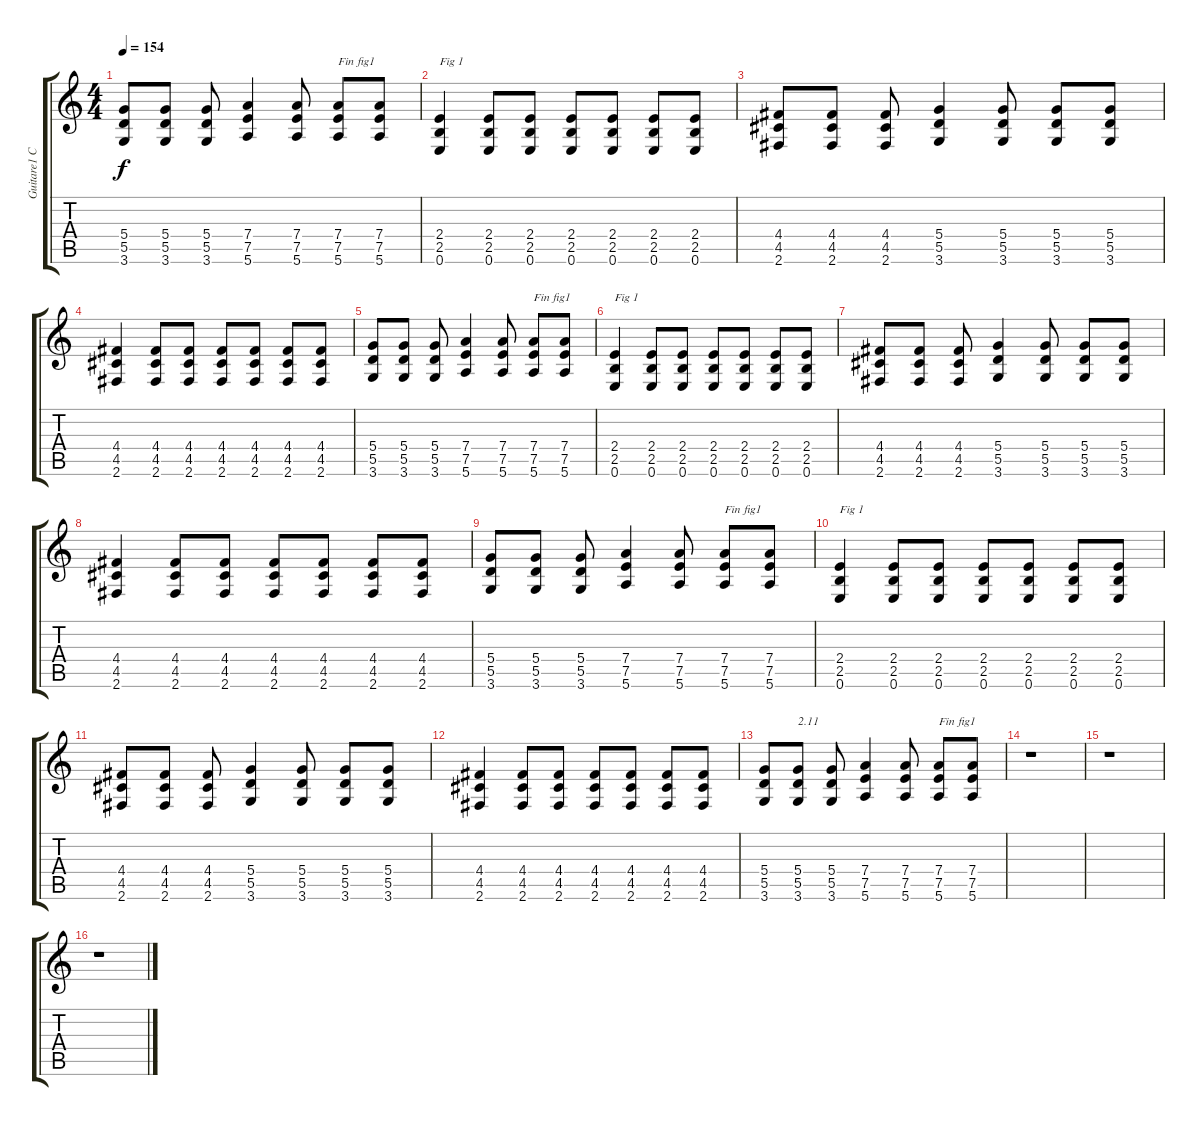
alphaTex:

\track ("Guitare1 Clean" "Guitare1 C") {instrument acousticguitarsteel}
\staff {score tabs}
\tuning (E4 B3 G3 D3 A2 E2) {hide}
\ts (4 4)
\tempo 154
\clef g2
\ks c
(5.4 5.5 3.6).8{dy f} (5.4 5.5 3.6).8 (5.4 5.5 3.6).8 (7.4 7.5 5.6).4 (7.4 7.5 5.6).8 (7.4 7.5 5.6).8{txt "Fin fig1"} (7.4 7.5 5.6).8 |
(2.4 2.5 0.6).4{txt "Fig 1"} (2.4 2.5 0.6).8 (2.4 2.5 0.6).8 (2.4 2.5 0.6).8 (2.4 2.5 0.6).8 (2.4 2.5 0.6).8 (2.4 2.5 0.6).8 |
(4.4 4.5 2.6).8 (4.4 4.5 2.6).8 (4.4 4.5 2.6).8 (5.4 5.5 3.6).4 (5.4 5.5 3.6).8 (5.4 5.5 3.6).8 (5.4 5.5 3.6).8 |
(4.4 4.5 2.6).4 (4.4 4.5 2.6).8 (4.4 4.5 2.6).8 (4.4 4.5 2.6).8 (4.4 4.5 2.6).8 (4.4 4.5 2.6).8 (4.4 4.5 2.6).8 |
(5.4 5.5 3.6).8 (5.4 5.5 3.6).8 (5.4 5.5 3.6).8 (7.4 7.5 5.6).4 (7.4 7.5 5.6).8 (7.4 7.5 5.6).8{txt "Fin fig1"} (7.4 7.5 5.6).8 |
(2.4 2.5 0.6).4{txt "Fig 1"} (2.4 2.5 0.6).8 (2.4 2.5 0.6).8 (2.4 2.5 0.6).8 (2.4 2.5 0.6).8 (2.4 2.5 0.6).8 (2.4 2.5 0.6).8 |
(4.4 4.5 2.6).8 (4.4 4.5 2.6).8 (4.4 4.5 2.6).8 (5.4 5.5 3.6).4 (5.4 5.5 3.6).8 (5.4 5.5 3.6).8 (5.4 5.5 3.6).8 |
(4.4 4.5 2.6).4 (4.4 4.5 2.6).8 (4.4 4.5 2.6).8 (4.4 4.5 2.6).8 (4.4 4.5 2.6).8 (4.4 4.5 2.6).8 (4.4 4.5 2.6).8 |
(5.4 5.5 3.6).8 (5.4 5.5 3.6).8 (5.4 5.5 3.6).8 (7.4 7.5 5.6).4 (7.4 7.5 5.6).8 (7.4 7.5 5.6).8{txt "Fin fig1"} (7.4 7.5 5.6).8 |
(2.4 2.5 0.6).4{txt "Fig 1"} (2.4 2.5 0.6).8 (2.4 2.5 0.6).8 (2.4 2.5 0.6).8 (2.4 2.5 0.6).8 (2.4 2.5 0.6).8 (2.4 2.5 0.6).8 |
(4.4 4.5 2.6).8 (4.4 4.5 2.6).8 (4.4 4.5 2.6).8 (5.4 5.5 3.6).4 (5.4 5.5 3.6).8 (5.4 5.5 3.6).8 (5.4 5.5 3.6).8 |
(4.4 4.5 2.6).4 (4.4 4.5 2.6).8 (4.4 4.5 2.6).8 (4.4 4.5 2.6).8 (4.4 4.5 2.6).8 (4.4 4.5 2.6).8 (4.4 4.5 2.6).8 |
(5.4 5.5 3.6).8 (5.4 5.5 3.6).8{txt "2.11"} (5.4 5.5 3.6).8 (7.4 7.5 5.6).4 (7.4 7.5 5.6).8 (7.4 7.5 5.6).8{txt "Fin fig1"} (7.4 7.5 5.6).8 |
r.1 |
r.1 |
r.1
